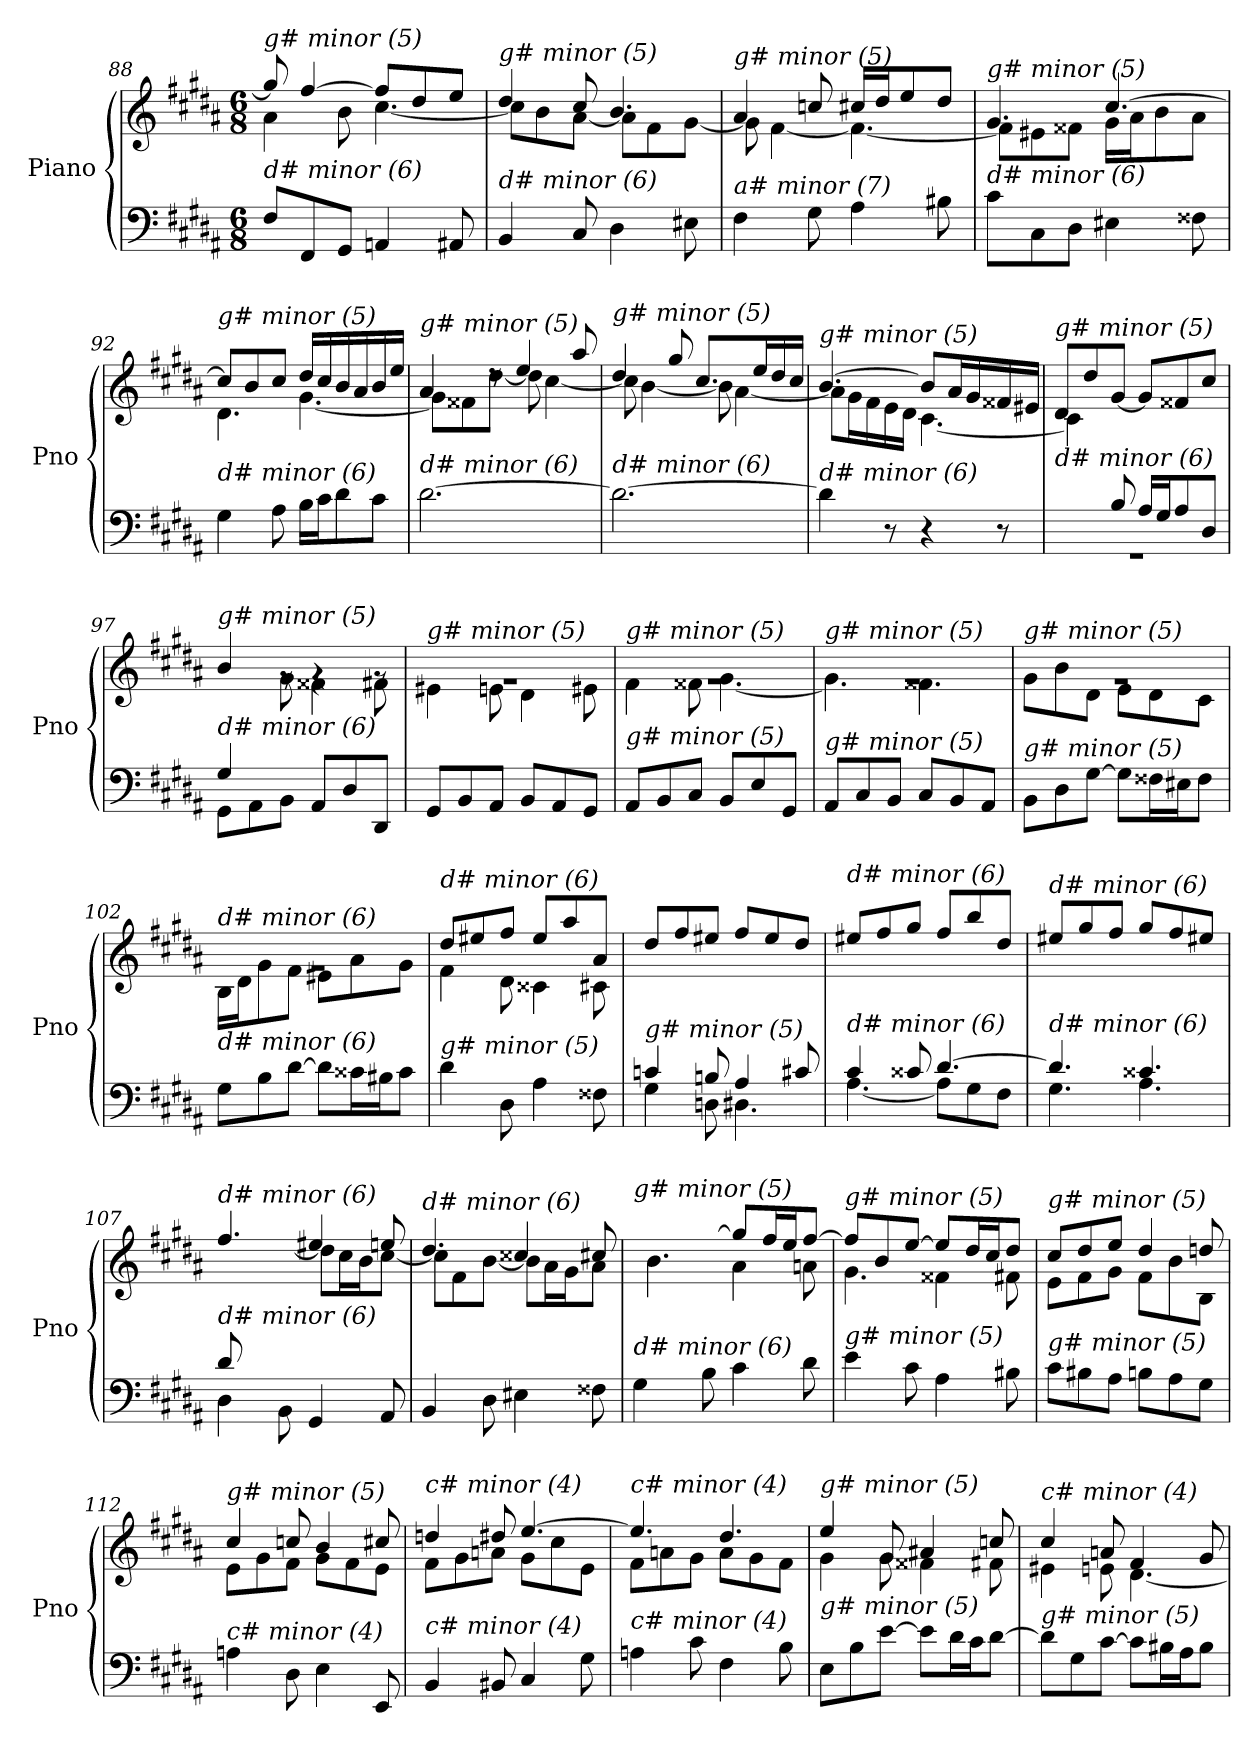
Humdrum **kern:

**kern	**kern
*part1	*part1
*staff2	*staff1
*I"Piano	*
*I'Pno	*
*clefF4	*clefG2
*k[f#c#g#d#a#]	*k[f#c#g#d#a#]
*M6/8	*M6/8
=88	=88
*	*^
!	!LO:TX:i:t=g# minor (5)	!
!LO:TX:i:t=d# minor (6)	!	!
8F#/L	8gg#/]	4a#\
8FF#/	[4ff#/	.
8GG#/J	.	8b\
4AAn/	8ff#/L]	[4.cc#\
.	8dd#/	.
8AA#X/	8ee/J	.
=89	=89	=89
!	!LO:TX:i:t=g# minor (5)	!
!LO:TX:i:t=d# minor (6)	!	!
4BB/	4dd#/	8cc#\L]
.	.	8b\
8C#/	8cc#/	[8a#\J
4D#\	4.b/	8a#\L]
.	.	8f#\
8E#X\	.	[8g#\J
=90	=90	=90
!	!LO:TX:i:t=g# minor (5)	!
!LO:TX:i:t=a# minor (7)	!	!
4F#\	4a#/	8g#\]
.	.	[4f#\
8G#\	8ccni/	.
4A#\	16cc#/LL	4.f#\_
.	16dd#/J	.
.	8ee/	.
8B#X\	8dd#/J	.
!!LO:PB:g=z	!!
=91	=91	=91
!	!LO:TX:i:t=g# minor (5)	!
!LO:TX:i:t=d# minor (6)	!	!
8c#\L	4.g#/	8f#\L]
8C#\	.	8e#X\
8D#\J	.	8f##X\J
4E#X\	[4.cc#/	16g#\LL
.	.	16a#\J
.	.	8b\
8F##X\	.	8a#\J
=92	=92	=92
!	!LO:TX:i:t=g# minor (5)	!
!LO:TX:i:t=d# minor (6)	!	!
4G#\	8cc#/L]	4.d#\
.	8b/	.
8A#\	8cc#/J	.
16B\LL	16dd#/LL	[4.g#\
16c#\J	16cc#/	.
8d#\	16b/	.
.	16a#/	.
8c#\J	16b/	.
.	16ee/JJ	.
=93	=93	=93
!	!LO:TX:i:t=g# minor (5)	!
!LO:TX:i:t=d# minor (6)	!	!
[2.d#\	4a#/	8g#\L]
.	.	8f##X\
.	8rdd	[8dd#\J
.	4ee/	8dd#\]
.	.	[4cc#\
.	8aa#/	.
=94	=94	=94
!	!LO:TX:i:t=g# minor (5)	!
!LO:TX:i:t=d# minor (6)	!	!
2.d#\_	4dd#/	8cc#\]
.	.	[4b\
.	8gg#/	.
.	8.cc#/L	8b\]
.	.	[4a#\
.	16ee/L	.
.	16dd#/	.
.	16cc#/JJ	.
!!LO:LB:g=z	!!
=95	=95	=95
!	!LO:TX:i:t=g# minor (5)	!
!LO:TX:i:t=d# minor (6)	!	!
4d#\]	[4.b/	8a#\L]
.	.	16g#\L
.	.	16f#\
8r	.	16e\
.	.	16d#\JJ
4r	8b/L]	[4.c#\
.	16a#/L	.
.	16g#/	.
8r	16f##X/	.
.	16e#X/JJ	.
=96	=96	=96
*^	*	*
!	!	!LO:TX:i:t=g# minor (5)	!
!LO:TX:i:t=d# minor (6)	!	!	!
4ryy	2.rGG	8d#/L	4c#\]
.	.	8dd#/	.
8B/	.	[8g#/J	2ryy
16A#/LL	.	8g#/L]	.
16G#/J	.	.	.
8A#/	.	8f##X/	.
8D#/J	.	8cc#/J	.
=97	=97	=97	=97
!	!	!LO:TX:i:t=g# minor (5)	!
!LO:TX:i:t=d# minor (6)	!	!	!
4G#/	8GG#\L	4b/	4ryy
.	8AA#\	.	.
2ryy	8BB\J	8rg	8g#\
.	8AA#/L	4rg	4f##X\
.	8D#/	.	.
.	8DD#/J	8rg	8f#X\
=98	=98	=98	=98
!	!	!LO:TX:i:t=g# minor (5)	!
!LO:TX:i:t=d# minor (6)	!	!	!
*v	*v	*	*
8GG#/L	2.rg	4e#X\
8BB/	.	.
8AA#/J	.	8en\
8BB/L	.	4d#\
8AA#/	.	.
8GG#/J	.	8e#X\
=99	=99	=99
!	!LO:TX:i:t=g# minor (5)	!
!LO:TX:i:t=g# minor (5)	!	!
8AA#/L	2.rg	4f#\
8BB/	.	.
8C#/J	.	8f##X\
8BB/L	.	[4.g#\
8E/	.	.
8GG#/J	.	.
=100	=100	=100
!	!LO:TX:i:t=g# minor (5)	!
!LO:TX:i:t=g# minor (5)	!	!
8AA#/L	2.rg	4.g#\]
8C#/	.	.
8BB/J	.	.
8C#/L	.	4.f##X\
8BB/	.	.
8AA#/J	.	.
!!LO:LB:g=z	!!
=101	=101	=101
!	!LO:TX:i:t=g# minor (5)	!
!LO:TX:i:t=g# minor (5)	!	!
8BB\L	2.rg	8g#\L
8D#\	.	8b\
[8G#\J	.	8d#\J
8G#\L]	.	8e\L
16F##X\L	.	8d#\
16E#X\J	.	.
8F##\J	.	8c#\J
=102	=102	=102
!	!LO:TX:i:t=d# minor (6)	!
!LO:TX:i:t=d# minor (6)	!	!
8G#\L	2.rg	16B\LL
.	.	16d#\J
8B\	.	8g#\
[8d#\J	.	8f#\J
8d#\L]	.	8e#X\L
16c##X\L	.	8a#\
16B#X\J	.	.
8c##\J	.	8g#\J
=103	=103	=103
!	!LO:TX:i:t=d# minor (6)	!
!LO:TX:i:t=g# minor (5)	!	!
4d#\	8dd#/L	4f#\
.	8ee#X/	.
8D#\	8ff#/J	8d#\
4A#\	8ee#/L	4c##X\
.	8aa#/	.
8F##X\	8a#/J	8c#X\
=104	=104	=104
*^	*	*
!	!	!LO:TX:i:t=d# minor (6)	!
!LO:TX:i:t=g# minor (5)	!	!	!
*	*	*v	*v
4cni/	4G#\	8dd#/L
.	.	8ff#/
8Bn/	8Dni\	8ee#X/J
4A#/	4.D#\	8ff#/L
.	.	8ee#/
8c#Xi/	.	8dd#/J
=105	=105	=105
!	!	!LO:TX:i:t=d# minor (6)
!LO:TX:i:t=d# minor (6)	!	!
4c#/	[4.A#\	8ee#X/L
.	.	8ff#/
8c##X/	.	8gg#/J
[4.d#/	8A#\L]	8ff#/L
.	8G#\	8bb/
.	8F#\J	8dd#/J
!!LO:LB:g=z
=106	=106	=106
!	!	!LO:TX:i:t=d# minor (6)
!LO:TX:i:t=d# minor (6)	!	!
4.d#/]	4.G#\	8ee#X/L
.	.	8gg#/
.	.	8ff#/J
4.c##X/	4.A#\	8gg#/L
.	.	8ff#/
.	.	8ee#X/J
=107	=107	=107
*	*	*^
!	!	!LO:TX:i:t=d# minor (6)	!
!LO:TX:i:t=d# minor (6)	!	!	!
8d#/L	4D#\	4.ff#/	8ryy
2ryy	.	.	8a#\
.	8BB\	.	[8dd#\J
.	4GG#/	4ee#X/	8dd#\L]
.	.	.	16cc#\L
.	.	.	16b\J
8ryy	8AA#/	8een/	[8cc#\J
=108	=108	=108	=108
!	!	!LO:TX:i:t=d# minor (6)	!
!LO:TX:i:t=d# minor (6)	!	!	!
*v	*v	*	*
4BB/	4.dd#/	8cc#\L]
.	.	8f#\
8D#\	.	[8b\J
4E#X\	4cc##X/	8b\L]
.	.	16a#\L
.	.	16g#\J
8F##Xj\	8cc#X/	8a#\J
=109	=109	=109
!	!LO:TX:i:t=g# minor (5)	!
!LO:TX:i:t=d# minor (6)	!	!
4G#\	8b/Lyy	4.b\
.	8dd#/	.
8B\	[8gg#/J	.
4c#\	8gg#/L]	4a#\
.	16ff#/L	.
.	16ee/J	.
8d#\	[8ff#/J	8an\
=110	=110	=110
!	!LO:TX:i:t=g# minor (5)	!
!LO:TX:i:t=g# minor (5)	!	!
4e\	8ff#/L]	4.g#\
.	8b/	.
8c#\	[8ee/J	.
4A#\	8ee/L]	4f##X\
.	16dd#/L	.
.	16cc#/J	.
8B#Xj\	8dd#/J	8f#X\
!!LO:LB:g=z	!!
=111	=111	=111
!	!LO:TX:i:t=g# minor (5)	!
!LO:TX:i:t=g# minor (5)	!	!
8c#\L	8cc#/L	8e\L
8B#Xj\	8dd#/	8f#\
8A#\J	8ee/J	8g#\J
8Bn\L	4dd#/	8f#\L
8A#\	.	8b\
8G#\J	8ddn/	8B\J
=112	=112	=112
!	!LO:TX:i:t=g# minor (5)	!
!LO:TX:i:t=c# minor (4)	!	!
4An\	4cc#/	8e\L
.	.	8g#\
8D#\	8ccn/	8f#\J
4E\	4b/	8g#\L
.	.	8f#\
8EE/	8cc#X/	8e\J
=113	=113	=113
!	!LO:TX:i:t=c# minor (4)	!
!LO:TX:i:t=c# minor (4)	!	!
4BB/	4ddn/	8f#\L
.	.	8g#\
8BB#X/	8dd#X/	8an\J
4C#/	[4.ee/	8g#\L
.	.	8cc#\
8G#\	.	8e\J
=114	=114	=114
!	!LO:TX:i:t=c# minor (4)	!
!LO:TX:i:t=c# minor (4)	!	!
4An\	4.ee/]	8f#\L
.	.	8an\
8c#\	.	8g#\J
4F#\	4.dd#/	8a\L
.	.	8g#\
8B\	.	8f#\J
=115	=115	=115
!	!LO:TX:i:t=g# minor (5)	!
!LO:TX:i:t=g# minor (5)	!	!
8E\L	4ee/	4g#\
8B\	.	.
[8e\J	8g#/	8g#\
8e\L]	4a#X/	4f##X\
16d#\L	.	.
16c#\J	.	.
[8d#\J	8ccni/	8f#X\
!!LO:LB:g=z	!!
=116	=116	=116
!	!LO:TX:i:t=c# minor (4)	!
!LO:TX:i:t=g# minor (5)	!	!
8d#\L]	4cc#/	4e#X\
8G#\	.	.
[8c#\J	8an/	8en\
8c#\L]	4f#/	[4.d#\
16B#Xj\L	.	.
16A#\J	.	.
8B#j\J	8g#/	.
*	*v	*v
=	=
*-	*-
